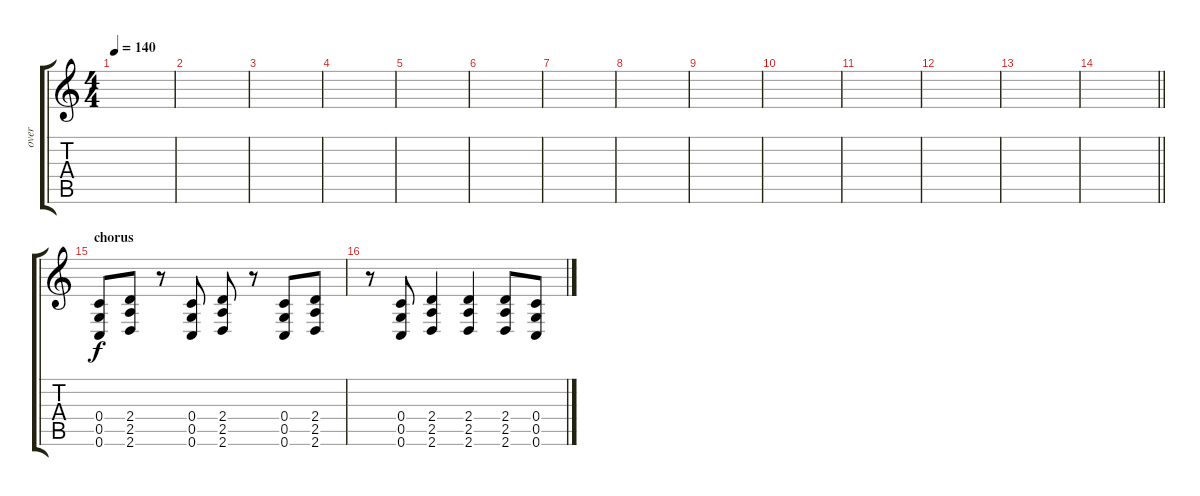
\track ("over" "over") {instrument overdrivenguitar}
\staff {score tabs}
\tuning (D4 A3 F3 C3 G2 C2) {hide}
\ts (4 4)
\tempo 140
\clef g2
\ks c
|
|
|
|
|
|
|
|
|
|
|
|
|
\barLineRight lightlight
|
\section ("" "chorus")
(0.4 0.5 0.6).8 (2.4 2.5 2.6).8 r.8 (0.4 0.5 0.6).8 (2.4 2.5 2.6).8 r.8 (0.4 0.5 0.6).8 (2.4 2.5 2.6).8 |
r.8 (0.4 0.5 0.6).8 (2.4 2.5 2.6).4 (2.4 2.5 2.6).4 (2.4 2.5 2.6).8 (0.4 0.5 0.6).8
